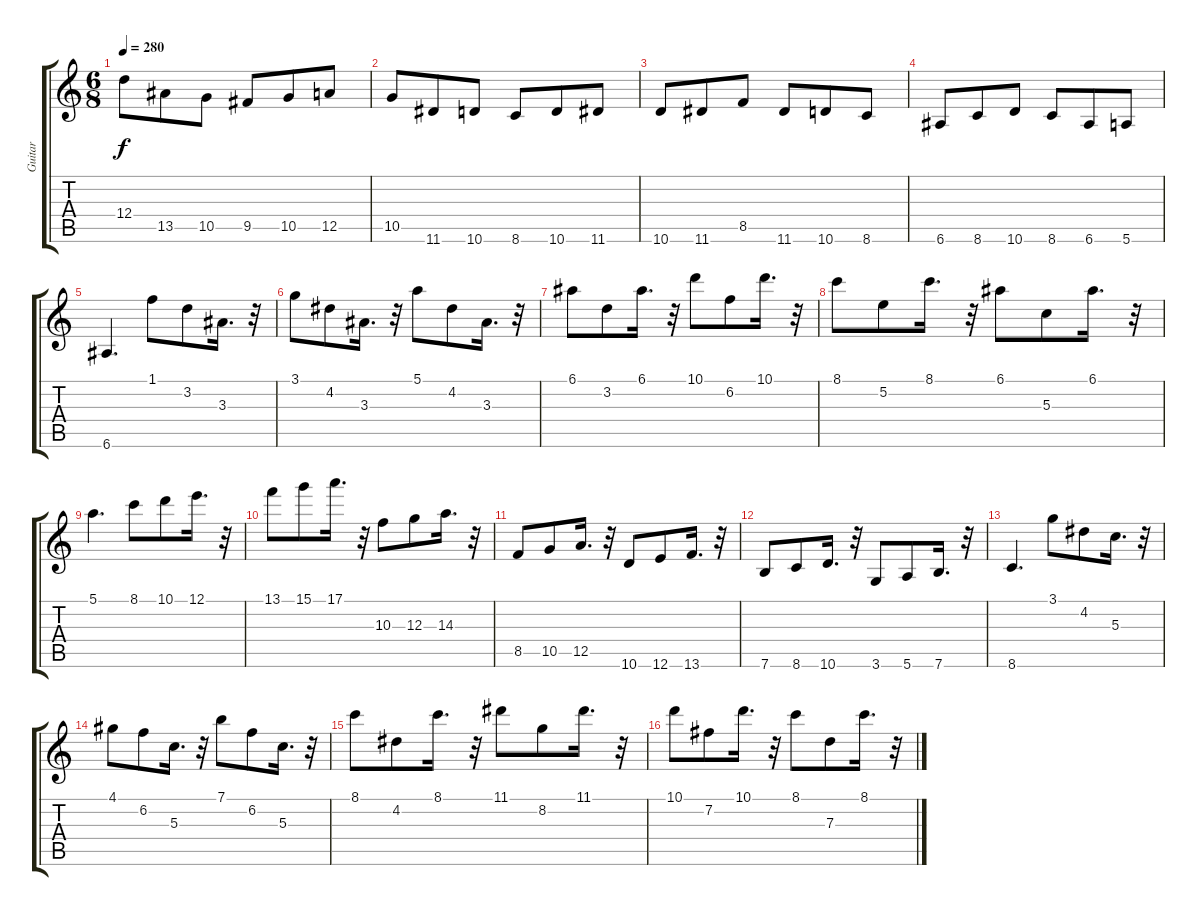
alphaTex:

\track ("Guitar" "Guitar") {instrument distortionguitar}
\staff {score tabs}
\tuning (E4 B3 G3 D3 A2 E2) {hide}
\ts (6 8)
\tempo 280
\clef g2
\ks c
12.4.8{dy f} 13.5.8 10.5.8 9.5.8 10.5.8 12.5.8 |
10.5.8 11.6.8 10.6.8 8.6.8 10.6.8 11.6.8 |
10.6.8 11.6.8 8.5.8 11.6.8 10.6.8 8.6.8 |
6.6.8 8.6.8 10.6.8 8.6.8 6.6.8 5.6.8 |
6.6.4{d} 1.1.8 3.2.8 3.3.16{d} r.32 |
3.1.8 4.2.8 3.3.16{d} r.32 5.1.8 4.2.8 3.3.16{d} r.32 |
6.1.8 3.2.8 6.1.16{d} r.32 10.1.8 6.2.8 10.1.16{d} r.32 |
8.1.8 5.2.8 8.1.16{d} r.32 6.1.8 5.3.8 6.1.16{d} r.32 |
5.1.4{d} 8.1.8 10.1.8 12.1.16{d} r.32 |
13.1.8 15.1.8 17.1.16{d} r.32 10.3.8 12.3.8 14.3.16{d} r.32 |
8.5.8 10.5.8 12.5.16{d} r.32 10.6.8 12.6.8 13.6.16{d} r.32 |
7.6.8 8.6.8 10.6.16{d} r.32 3.6.8 5.6.8 7.6.16{d} r.32 |
8.6.4{d} 3.1.8 4.2.8 5.3.16{d} r.32 |
4.1.8 6.2.8 5.3.16{d} r.32 7.1.8 6.2.8 5.3.16{d} r.32 |
8.1.8 4.2.8 8.1.16{d} r.32 11.1.8 8.2.8 11.1.16{d} r.32 |
10.1.8 7.2.8 10.1.16{d} r.32 8.1.8 7.3.8 8.1.16{d} r.32
